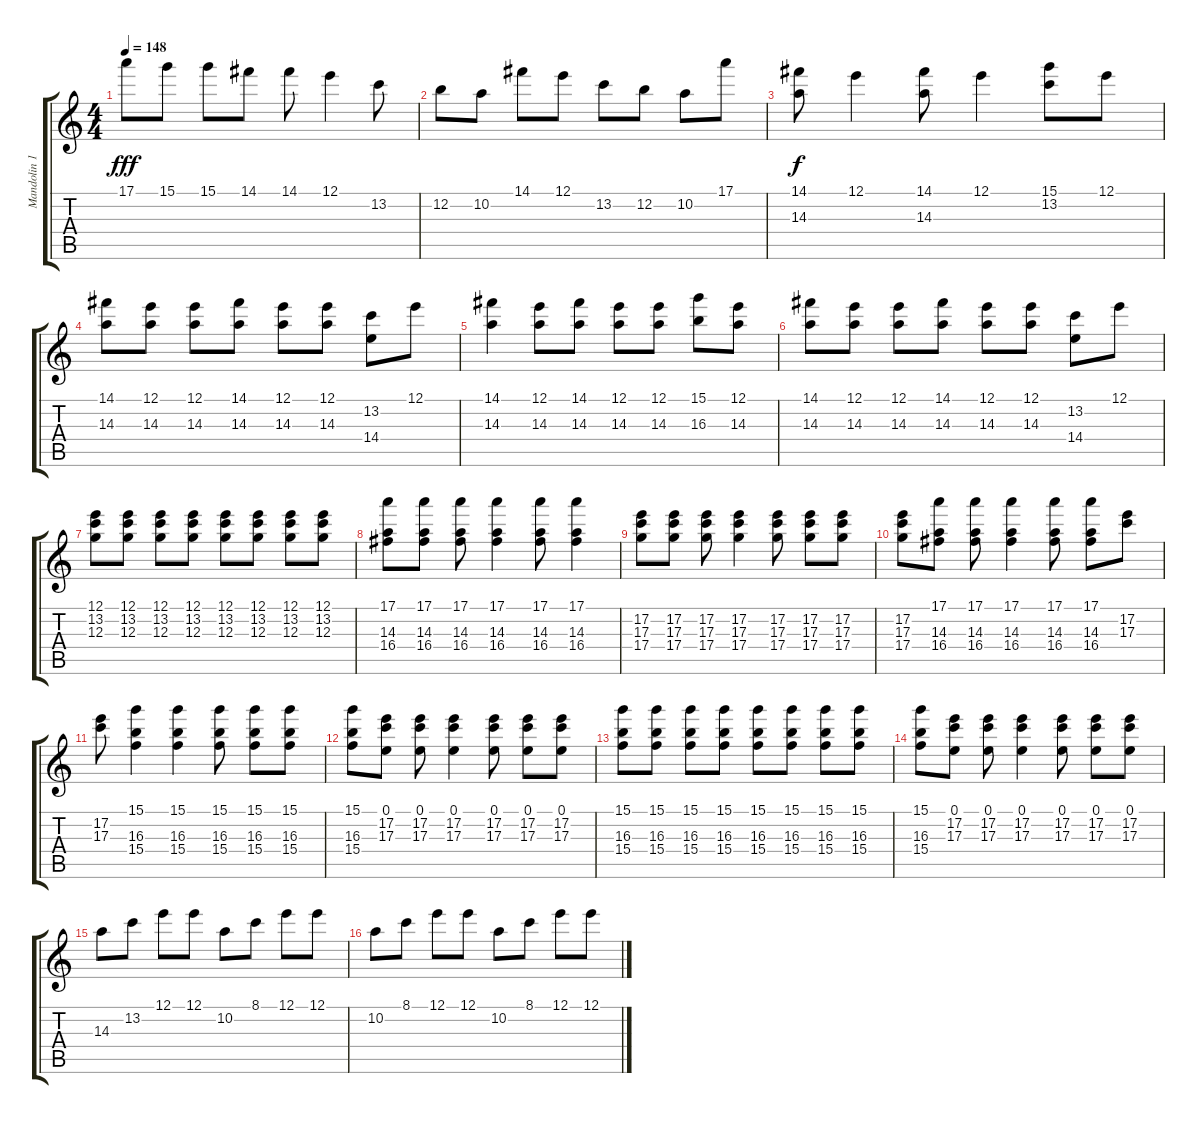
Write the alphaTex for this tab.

\track ("Mandolin 1" "Mandolin 1") {instrument acousticguitarnylon}
\staff {score tabs}
\tuning (E4 B3 G3 D3 A2 E2) {hide}
\ts (4 4)
\tempo 148
\clef g2
\ks c
17.1.8{dy fff} 15.1.8 15.1.8 14.1.8 14.1.8 12.1.4 13.2.8 |
12.2.8 10.2.8 14.1.8 12.1.8 13.2.8 12.2.8 10.2.8 17.1.8 |
(14.1 14.3).8{dy f} 12.1.4 (14.1 14.3).8 12.1.4 (15.1 13.2).8 12.1.8 |
(14.1 14.3).8 (12.1 14.3).8 (12.1 14.3).8 (14.1 14.3).8 (12.1 14.3).8 (12.1 14.3).8 (13.2 14.4).8 12.1.8 |
(14.1 14.3).4 (12.1 14.3).8 (14.1 14.3).8 (12.1 14.3).8 (12.1 14.3).8 (15.1 16.3).8 (12.1 14.3).8 |
(14.1 14.3).8 (12.1 14.3).8 (12.1 14.3).8 (14.1 14.3).8 (12.1 14.3).8 (12.1 14.3).8 (13.2 14.4).8 12.1.8 |
(12.1 13.2 12.3).8 (12.1 13.2 12.3).8 (12.1 13.2 12.3).8 (12.1 13.2 12.3).8 (12.1 13.2 12.3).8 (12.1 13.2 12.3).8 (12.1 13.2 12.3).8 (12.1 13.2 12.3).8 |
(17.1 14.3 16.4).8 (17.1 14.3 16.4).8 (17.1 14.3 16.4).8 (17.1 14.3 16.4).4 (17.1 14.3 16.4).8 (17.1 14.3 16.4).4 |
(17.2 17.3 17.4).8 (17.2 17.3 17.4).8 (17.2 17.3 17.4).8 (17.2 17.3 17.4).4 (17.2 17.3 17.4).8 (17.2 17.3 17.4).8 (17.2 17.3 17.4).8 |
(17.2 17.3 17.4).8 (17.1 14.3 16.4).8 (17.1 14.3 16.4).8 (17.1 14.3 16.4).4 (17.1 14.3 16.4).8 (17.1 14.3 16.4).8 (17.2 17.3).8 |
(17.2 17.3).8 (15.1 16.3 15.4).4 (15.1 16.3 15.4).4 (15.1 16.3 15.4).8 (15.1 16.3 15.4).8 (15.1 16.3 15.4).8 |
(15.1 16.3 15.4).8 (0.1 17.2 17.3).8 (0.1 17.2 17.3).8 (0.1 17.2 17.3).4 (0.1 17.2 17.3).8 (0.1 17.2 17.3).8 (0.1 17.2 17.3).8 |
(15.1 16.3 15.4).8 (15.1 16.3 15.4).8 (15.1 16.3 15.4).8 (15.1 16.3 15.4).8 (15.1 16.3 15.4).8 (15.1 16.3 15.4).8 (15.1 16.3 15.4).8 (15.1 16.3 15.4).8 |
(15.1 16.3 15.4).8 (0.1 17.2 17.3).8 (0.1 17.2 17.3).8 (0.1 17.2 17.3).4 (0.1 17.2 17.3).8 (0.1 17.2 17.3).8 (0.1 17.2 17.3).8 |
14.3.8 13.2.8 12.1.8 12.1.8 10.2.8 8.1.8 12.1.8 12.1.8 |
10.2.8 8.1.8 12.1.8 12.1.8 10.2.8 8.1.8 12.1.8 12.1.8
